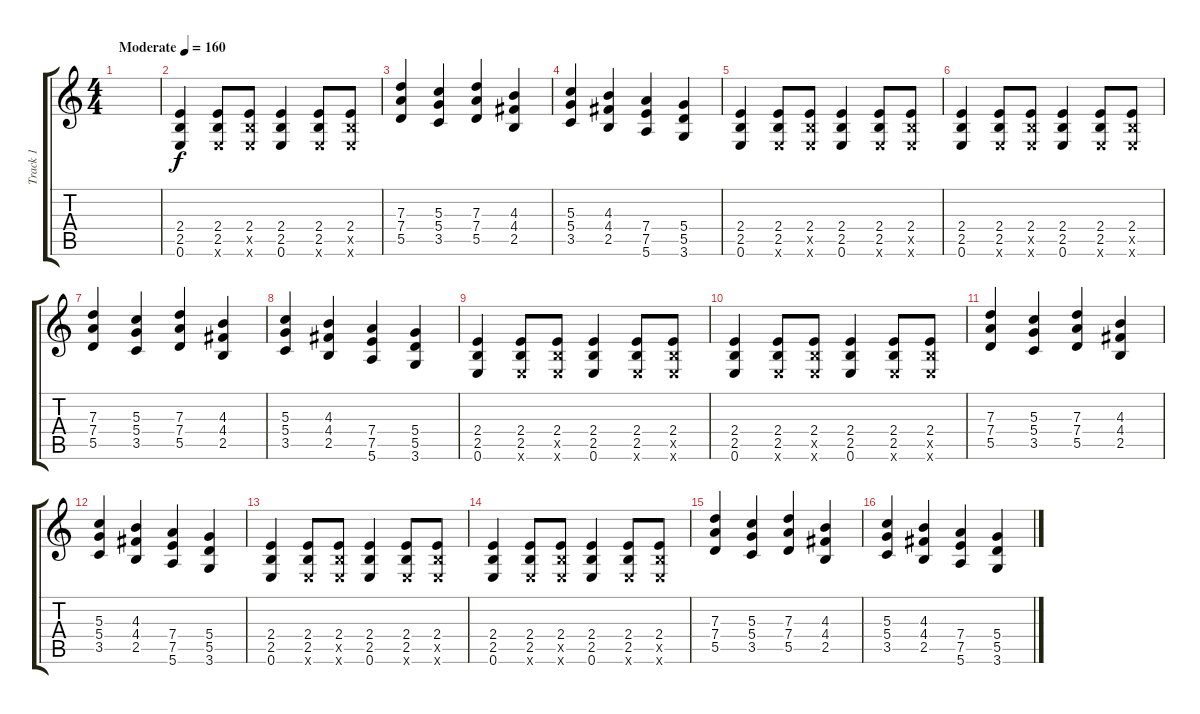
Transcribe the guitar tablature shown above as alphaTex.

\track ("Track 1" "Track 1") {instrument acousticguitarsteel}
\staff {score tabs}
\tuning (E4 B3 G3 D3 A2 E2) {hide}
\ts (4 4)
\tempo (160 "Moderate")
\clef g2
\ks c
|
(2.4 2.5 0.6).4 (2.4 2.5 0.6{x}).8 (2.4 2.5{x} 0.6{x}).8 (2.4 2.5 0.6).4 (2.4 2.5 0.6{x}).8 (2.4 2.5{x} 0.6{x}).8 |
(7.3 7.4 5.5).4 (5.3 5.4 3.5).4 (7.3 7.4 5.5).4 (4.3 4.4 2.5).4 |
(5.3 5.4 3.5).4 (4.3 4.4 2.5).4 (7.4 7.5 5.6).4 (5.4 5.5 3.6).4 |
(2.4 2.5 0.6).4 (2.4 2.5 0.6{x}).8 (2.4 2.5{x} 0.6{x}).8 (2.4 2.5 0.6).4 (2.4 2.5 0.6{x}).8 (2.4 2.5{x} 0.6{x}).8 |
(2.4 2.5 0.6).4 (2.4 2.5 0.6{x}).8 (2.4 2.5{x} 0.6{x}).8 (2.4 2.5 0.6).4 (2.4 2.5 0.6{x}).8 (2.4 2.5{x} 0.6{x}).8 |
(7.3 7.4 5.5).4 (5.3 5.4 3.5).4 (7.3 7.4 5.5).4 (4.3 4.4 2.5).4 |
(5.3 5.4 3.5).4 (4.3 4.4 2.5).4 (7.4 7.5 5.6).4 (5.4 5.5 3.6).4 |
(2.4 2.5 0.6).4 (2.4 2.5 0.6{x}).8 (2.4 2.5{x} 0.6{x}).8 (2.4 2.5 0.6).4 (2.4 2.5 0.6{x}).8 (2.4 2.5{x} 0.6{x}).8 |
(2.4 2.5 0.6).4 (2.4 2.5 0.6{x}).8 (2.4 2.5{x} 0.6{x}).8 (2.4 2.5 0.6).4 (2.4 2.5 0.6{x}).8 (2.4 2.5{x} 0.6{x}).8 |
(7.3 7.4 5.5).4 (5.3 5.4 3.5).4 (7.3 7.4 5.5).4 (4.3 4.4 2.5).4 |
(5.3 5.4 3.5).4 (4.3 4.4 2.5).4 (7.4 7.5 5.6).4 (5.4 5.5 3.6).4 |
(2.4 2.5 0.6).4 (2.4 2.5 0.6{x}).8 (2.4 2.5{x} 0.6{x}).8 (2.4 2.5 0.6).4 (2.4 2.5 0.6{x}).8 (2.4 2.5{x} 0.6{x}).8 |
(2.4 2.5 0.6).4 (2.4 2.5 0.6{x}).8 (2.4 2.5{x} 0.6{x}).8 (2.4 2.5 0.6).4 (2.4 2.5 0.6{x}).8 (2.4 2.5{x} 0.6{x}).8 |
(7.3 7.4 5.5).4 (5.3 5.4 3.5).4 (7.3 7.4 5.5).4 (4.3 4.4 2.5).4 |
(5.3 5.4 3.5).4 (4.3 4.4 2.5).4 (7.4 7.5 5.6).4 (5.4 5.5 3.6).4
